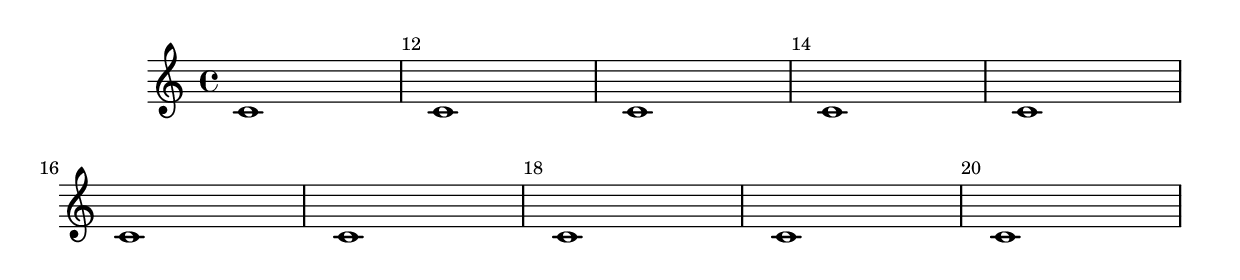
%% Do not edit this file; it is automatically
%% generated from LSR http://lsr.dsi.unimi.it
%% This file is in the public domain.
\version "2.13.39"

\header {
  lsrtags = "rhythms"

%% Translation of GIT committish: a874fda3641c9e02f61be5c41b215b8304b8ed00
  texidoces = "

Se pueden imprimir los números de compás a intervalos regulares
mediante el establecimiento de la propiedad
@code{barNumberVisibility}.  Aquí los números de compás se
imprimen a cada dos compases excepto al final de la línea.

"

  doctitlees = "Imprimir números de compás a intervalos regulares"



%% Translation of GIT committish: 0a868be38a775ecb1ef935b079000cebbc64de40
  texidocde = "
Taktnummern können in regelmäßigen Intervallen gesetzt werden, indem
man die Eigenschaft @code{barNumberVisibility} definiert.  In diesem
Beispiel werden die Taktnummern jeden zweiten Takt gesetzt, außer
am Ende einer Zeile.

"
  doctitlede = "Setzen der Taktnummern in regelmäßigen Intervallen"



%% Translation of GIT committish: 374d57cf9b68ddf32a95409ce08ba75816900f6b
  texidocfr = "
Vous pouvez imprimer un numéro de mesure à intervalle régulier plutôt
qu'en tête de chaque ligne seulement, en recourrant à la propriété
@code{barNumberVisibility}.  Voici comment afficher le numéro toutes les
deux mesures sauf en fin de ligne.

"
  doctitlefr = "Imprimer les numéros de mesure à intervalle régulier"

  texidoc = "
Bar numbers can be printed at regular intervals by setting the property
@code{barNumberVisibility}. Here the bar numbers are printed every two
measures except at the end of the line.

"
  doctitle = "Printing bar numbers at regular intervals"
} % begin verbatim

\relative c' {
  \override Score.BarNumber #'break-visibility = #end-of-line-invisible
  \set Score.currentBarNumber = #11
  % Permit first bar number to be printed
  \bar ""
  % Print a bar number every second measure
  \set Score.barNumberVisibility = #(every-nth-bar-number-visible 2)
  c1 | c | c | c | c
  \break
  c1 | c | c | c | c
}

